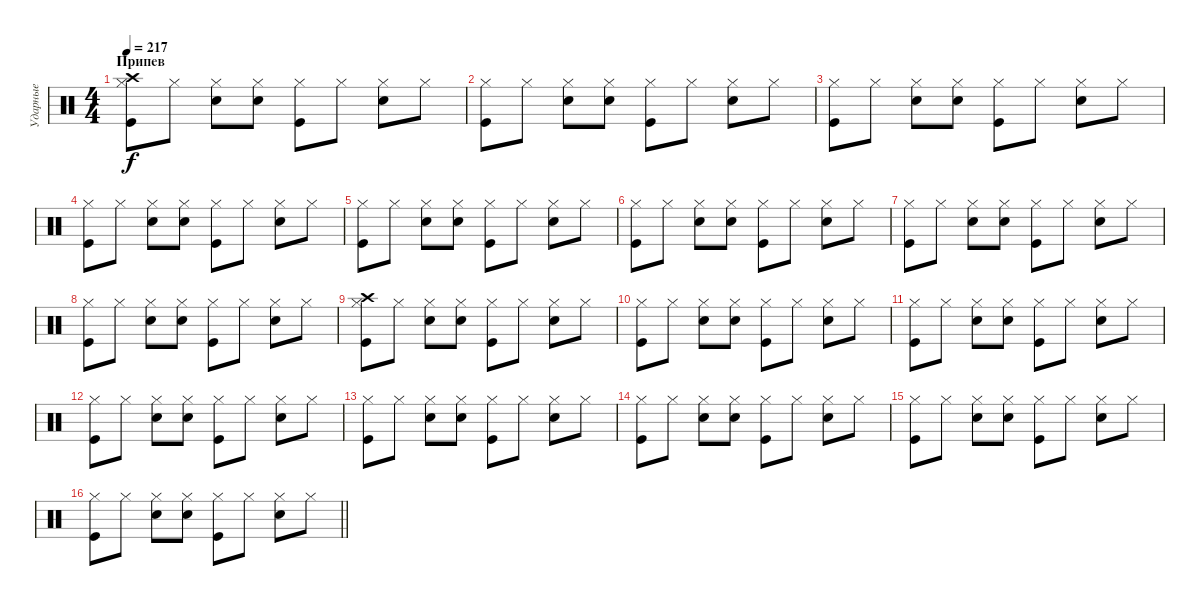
\track ("Ударные" "Ударные") {instrument percussion}
\staff {score}
\articulation defaults
\ts (4 4)
\section ("" "Припев")
\tempo 217
\clef neutral
\ks c
("Kick (hit)" "Hi-Hat (closed)" "Crash high (hit)").8{dy f} "Hi-Hat (closed)".8 ("Snare (hit) 2" "Hi-Hat (closed)").8 ("Snare (hit) 2" "Hi-Hat (closed)").8 ("Kick (hit)" "Hi-Hat (closed)").8 "Hi-Hat (closed)".8 ("Snare (hit) 2" "Hi-Hat (closed)").8 "Hi-Hat (closed)".8 |
("Kick (hit)" "Hi-Hat (closed)").8 "Hi-Hat (closed)".8 ("Snare (hit) 2" "Hi-Hat (closed)").8 ("Snare (hit) 2" "Hi-Hat (closed)").8 ("Kick (hit)" "Hi-Hat (closed)").8 "Hi-Hat (closed)".8 ("Snare (hit) 2" "Hi-Hat (closed)").8 "Hi-Hat (closed)".8 |
("Kick (hit)" "Hi-Hat (closed)").8 "Hi-Hat (closed)".8 ("Snare (hit) 2" "Hi-Hat (closed)").8 ("Snare (hit) 2" "Hi-Hat (closed)").8 ("Kick (hit)" "Hi-Hat (closed)").8 "Hi-Hat (closed)".8 ("Snare (hit) 2" "Hi-Hat (closed)").8 "Hi-Hat (closed)".8 |
("Kick (hit)" "Hi-Hat (closed)").8 "Hi-Hat (closed)".8 ("Snare (hit) 2" "Hi-Hat (closed)").8 ("Snare (hit) 2" "Hi-Hat (closed)").8 ("Kick (hit)" "Hi-Hat (closed)").8 "Hi-Hat (closed)".8 ("Snare (hit) 2" "Hi-Hat (closed)").8 "Hi-Hat (closed)".8 |
("Kick (hit)" "Hi-Hat (closed)").8 "Hi-Hat (closed)".8 ("Snare (hit) 2" "Hi-Hat (closed)").8 ("Snare (hit) 2" "Hi-Hat (closed)").8 ("Kick (hit)" "Hi-Hat (closed)").8 "Hi-Hat (closed)".8 ("Snare (hit) 2" "Hi-Hat (closed)").8 "Hi-Hat (closed)".8 |
("Kick (hit)" "Hi-Hat (closed)").8 "Hi-Hat (closed)".8 ("Snare (hit) 2" "Hi-Hat (closed)").8 ("Snare (hit) 2" "Hi-Hat (closed)").8 ("Kick (hit)" "Hi-Hat (closed)").8 "Hi-Hat (closed)".8 ("Snare (hit) 2" "Hi-Hat (closed)").8 "Hi-Hat (closed)".8 |
("Kick (hit)" "Hi-Hat (closed)").8 "Hi-Hat (closed)".8 ("Snare (hit) 2" "Hi-Hat (closed)").8 ("Snare (hit) 2" "Hi-Hat (closed)").8 ("Kick (hit)" "Hi-Hat (closed)").8 "Hi-Hat (closed)".8 ("Snare (hit) 2" "Hi-Hat (closed)").8 "Hi-Hat (closed)".8 |
("Kick (hit)" "Hi-Hat (closed)").8 "Hi-Hat (closed)".8 ("Snare (hit) 2" "Hi-Hat (closed)").8 ("Snare (hit) 2" "Hi-Hat (closed)").8 ("Kick (hit)" "Hi-Hat (closed)").8 "Hi-Hat (closed)".8 ("Snare (hit) 2" "Hi-Hat (closed)").8 "Hi-Hat (closed)".8 |
("Kick (hit)" "Hi-Hat (closed)" "Crash high (hit)").8 "Hi-Hat (closed)".8 ("Snare (hit) 2" "Hi-Hat (closed)").8 ("Snare (hit) 2" "Hi-Hat (closed)").8 ("Kick (hit)" "Hi-Hat (closed)").8 "Hi-Hat (closed)".8 ("Snare (hit) 2" "Hi-Hat (closed)").8 "Hi-Hat (closed)".8 |
("Kick (hit)" "Hi-Hat (closed)").8 "Hi-Hat (closed)".8 ("Snare (hit) 2" "Hi-Hat (closed)").8 ("Snare (hit) 2" "Hi-Hat (closed)").8 ("Kick (hit)" "Hi-Hat (closed)").8 "Hi-Hat (closed)".8 ("Snare (hit) 2" "Hi-Hat (closed)").8 "Hi-Hat (closed)".8 |
("Kick (hit)" "Hi-Hat (closed)").8 "Hi-Hat (closed)".8 ("Snare (hit) 2" "Hi-Hat (closed)").8 ("Snare (hit) 2" "Hi-Hat (closed)").8 ("Kick (hit)" "Hi-Hat (closed)").8 "Hi-Hat (closed)".8 ("Snare (hit) 2" "Hi-Hat (closed)").8 "Hi-Hat (closed)".8 |
("Kick (hit)" "Hi-Hat (closed)").8 "Hi-Hat (closed)".8 ("Snare (hit) 2" "Hi-Hat (closed)").8 ("Snare (hit) 2" "Hi-Hat (closed)").8 ("Kick (hit)" "Hi-Hat (closed)").8 "Hi-Hat (closed)".8 ("Snare (hit) 2" "Hi-Hat (closed)").8 "Hi-Hat (closed)".8 |
("Kick (hit)" "Hi-Hat (closed)").8 "Hi-Hat (closed)".8 ("Snare (hit) 2" "Hi-Hat (closed)").8 ("Snare (hit) 2" "Hi-Hat (closed)").8 ("Kick (hit)" "Hi-Hat (closed)").8 "Hi-Hat (closed)".8 ("Snare (hit) 2" "Hi-Hat (closed)").8 "Hi-Hat (closed)".8 |
("Kick (hit)" "Hi-Hat (closed)").8 "Hi-Hat (closed)".8 ("Snare (hit) 2" "Hi-Hat (closed)").8 ("Snare (hit) 2" "Hi-Hat (closed)").8 ("Kick (hit)" "Hi-Hat (closed)").8 "Hi-Hat (closed)".8 ("Snare (hit) 2" "Hi-Hat (closed)").8 "Hi-Hat (closed)".8 |
("Kick (hit)" "Hi-Hat (closed)").8 "Hi-Hat (closed)".8 ("Snare (hit) 2" "Hi-Hat (closed)").8 ("Snare (hit) 2" "Hi-Hat (closed)").8 ("Kick (hit)" "Hi-Hat (closed)").8 "Hi-Hat (closed)".8 ("Snare (hit) 2" "Hi-Hat (closed)").8 "Hi-Hat (closed)".8 |
\barLineRight lightlight
("Kick (hit)" "Hi-Hat (closed)").8 "Hi-Hat (closed)".8 ("Snare (hit) 2" "Hi-Hat (closed)").8 ("Snare (hit) 2" "Hi-Hat (closed)").8 ("Kick (hit)" "Hi-Hat (closed)").8 "Hi-Hat (closed)".8 ("Snare (hit) 2" "Hi-Hat (closed)").8 "Hi-Hat (closed)".8
